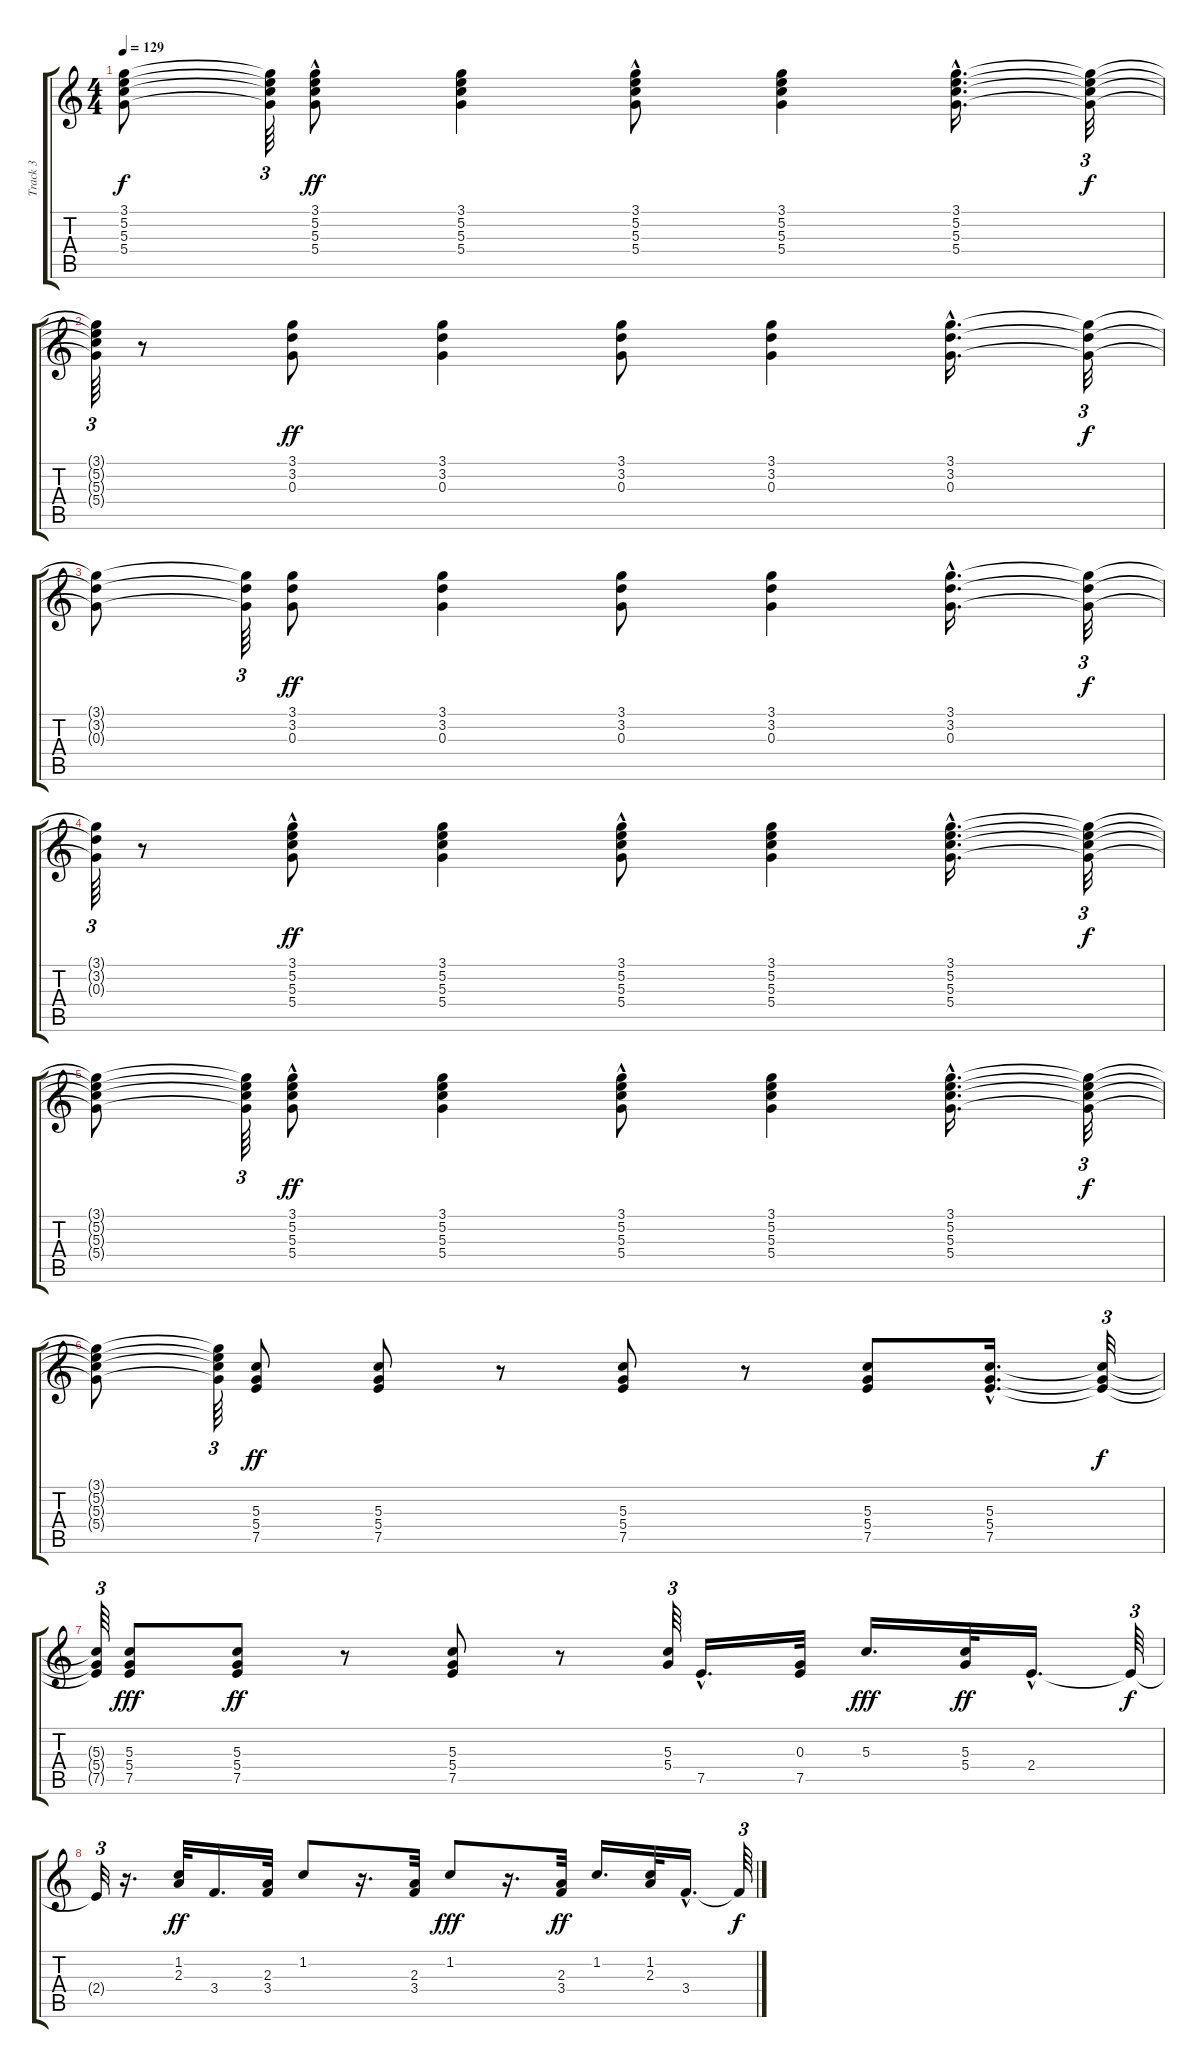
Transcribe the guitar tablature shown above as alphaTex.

\track ("Track 3" "Track 3") {instrument acousticguitarsteel}
\staff {score tabs}
\tuning (E4 B3 G3 D3 A2 E2) {hide}
\ts (4 4)
\tempo 129
\clef g2
\ks c
(3.1{t} 5.2{t} 5.3{t} 5.4{t}).8{dy f} (3.1{t} 5.2{t} 5.3{t} 5.4{t}).64{tu (3 2)} (3.1 5.2 5.3 5.4{hac}).8{dy ff} (3.1 5.2 5.3 5.4).4 (3.1{hac} 5.2 5.3 5.4).8 (3.1 5.2 5.3 5.4).4 (3.1{hac} 5.2{hac} 5.3{hac} 5.4{hac}).16{d} (3.1{t} 5.2{t} 5.3{t} 5.4{t}).32{tu (3 2) dy f} |
(3.1{t} 5.2{t} 5.3{t} 5.4{t}).64{tu (3 2)} r.8 (3.1 3.2 0.3).8{dy ff} (3.1 3.2 0.3).4 (3.1 3.2 0.3).8 (3.1 3.2 0.3).4 (3.1{hac} 3.2{hac} 0.3{hac}).16{d} (3.1{t} 3.2{t} 0.3{t}).32{tu (3 2) dy f} |
(3.1{t} 3.2{t} 0.3{t}).8 (3.1{t} 3.2{t} 0.3{t}).64{tu (3 2)} (3.1 3.2 0.3).8{dy ff} (3.1 3.2 0.3).4 (3.1 3.2 0.3).8 (3.1 3.2 0.3).4 (3.1{hac} 3.2{hac} 0.3{hac}).16{d} (3.1{t} 3.2{t} 0.3{t}).32{tu (3 2) dy f} |
(3.1{t} 3.2{t} 0.3{t}).64{tu (3 2)} r.8 (3.1 5.2 5.3 5.4{hac}).8{dy ff} (3.1 5.2 5.3 5.4).4 (3.1{hac} 5.2 5.3 5.4).8 (3.1 5.2 5.3 5.4).4 (3.1{hac} 5.2{hac} 5.3{hac} 5.4{hac}).16{d} (3.1{t} 5.2{t} 5.3{t} 5.4{t}).32{tu (3 2) dy f} |
(3.1{t} 5.2{t} 5.3{t} 5.4{t}).8 (3.1{t} 5.2{t} 5.3{t} 5.4{t}).64{tu (3 2)} (3.1 5.2 5.3 5.4{hac}).8{dy ff} (3.1 5.2 5.3 5.4).4 (3.1{hac} 5.2 5.3 5.4).8 (3.1 5.2 5.3 5.4).4 (3.1{hac} 5.2{hac} 5.3{hac} 5.4{hac}).16{d} (3.1{t} 5.2{t} 5.3{t} 5.4{t}).32{tu (3 2) dy f} |
(3.1{t} 5.2{t} 5.3{t} 5.4{t}).8 (3.1{t} 5.2{t} 5.3{t} 5.4{t}).64{tu (3 2)} (5.3 5.4 7.5).8{dy ff} (5.3 5.4 7.5).8 r.8 (5.3 5.4 7.5).8 r.8 (5.3 5.4 7.5).8 (5.3{hac} 5.4{hac} 7.5{hac}).16{d} (5.3{t} 5.4{t} 7.5{t}).32{tu (3 2) dy f} |
(5.3{t} 5.4{t} 7.5{t}).64{tu (3 2)} (5.3 5.4 7.5).8{dy fff} (5.3 5.4 7.5).8{dy ff} r.8 (5.3 5.4 7.5).8 r.8 (5.3 5.4).64{tu (3 2)} 7.5{hac}.16{d} (0.3 7.5).32 5.3.16{d dy fff} (5.3 5.4).32{dy ff} 2.4{hac}.16{d} 2.4{t}.64{tu (3 2) dy f} |
2.4{t}.32{tu (3 2)} r.16{d} (1.2 2.3).32{dy ff} 3.4.16{d} (2.3 3.4).32 1.2.8 r.16{d} (2.3 3.4).32 1.2.8{dy fff} r.16{d} (2.3 3.4).32{dy ff} 1.2.16{d} (1.2 2.3).32 3.4{hac}.16{d} 3.4{t}.64{tu (3 2) dy f}
